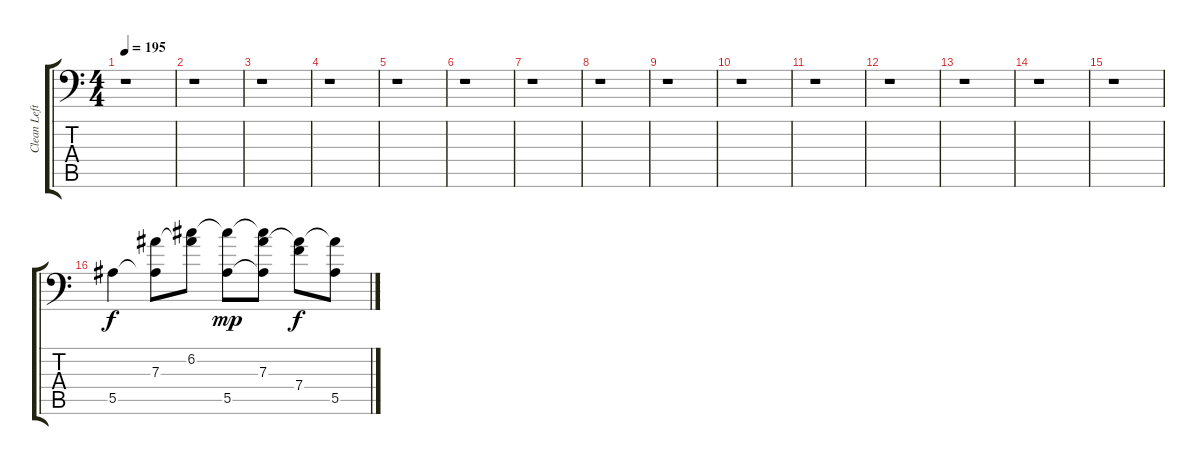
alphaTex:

\track ("Clean Left" "Clean Left") {instrument electricguitarclean}
\staff {score tabs}
\tuning (C4 G3 Eb3 Bb2 F2 Bb1) {hide}
\ts (4 4)
\tempo 195
\clef f4
\ks c
r.1{dy mf} |
r.1 |
r.1 |
r.1 |
r.1 |
r.1 |
r.1 |
r.1 |
r.1 |
r.1 |
r.1 |
r.1 |
r.1 |
r.1 |
r.1 |
5.5.4{dy f} (7.3 5.5{t}).8 (6.2 7.3{t}).8 (6.2{t} 5.5).8{dy mp} (6.2{t} 7.3 5.5{t}).8 (7.3{t} 7.4).8{dy f} (7.3{t} 5.5).8
